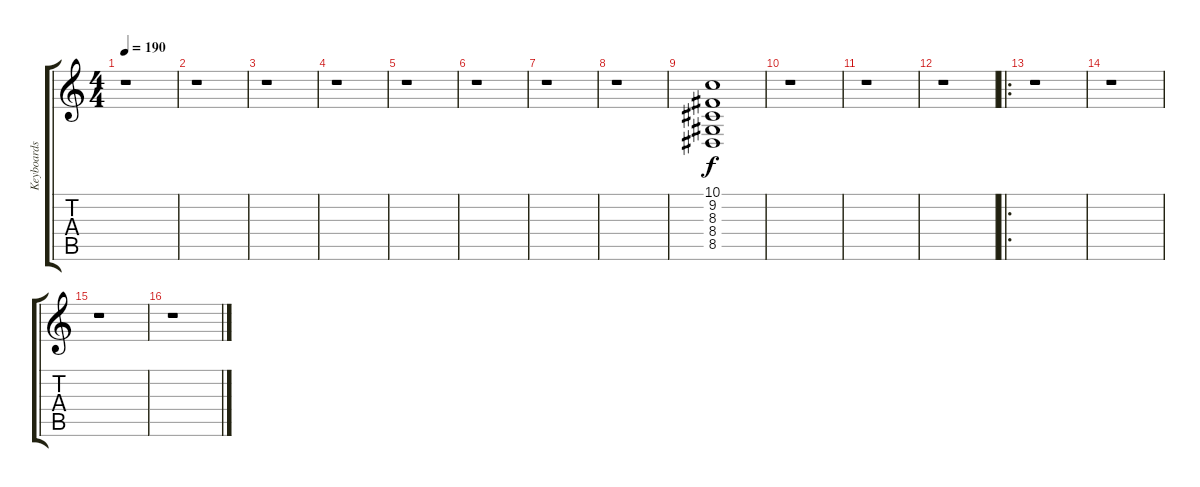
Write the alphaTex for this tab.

\track ("Keyboards" "Keyboards") {instrument stringensemble1}
\staff {score tabs}
\tuning (D4 A3 F3 C3 G2 D2) {hide}
\ts (4 4)
\tempo 190
\clef g2
\ks c
r.1{dy f} |
r.1 |
r.1 |
r.1 |
r.1 |
r.1 |
r.1 |
r.1 |
(10.1 9.2 8.3 8.4 8.5).1{volume 16 instrument gunshot} |
r.1 |
r.1 |
r.1 |
\ro
r.1 |
r.1 |
r.1 |
r.1
